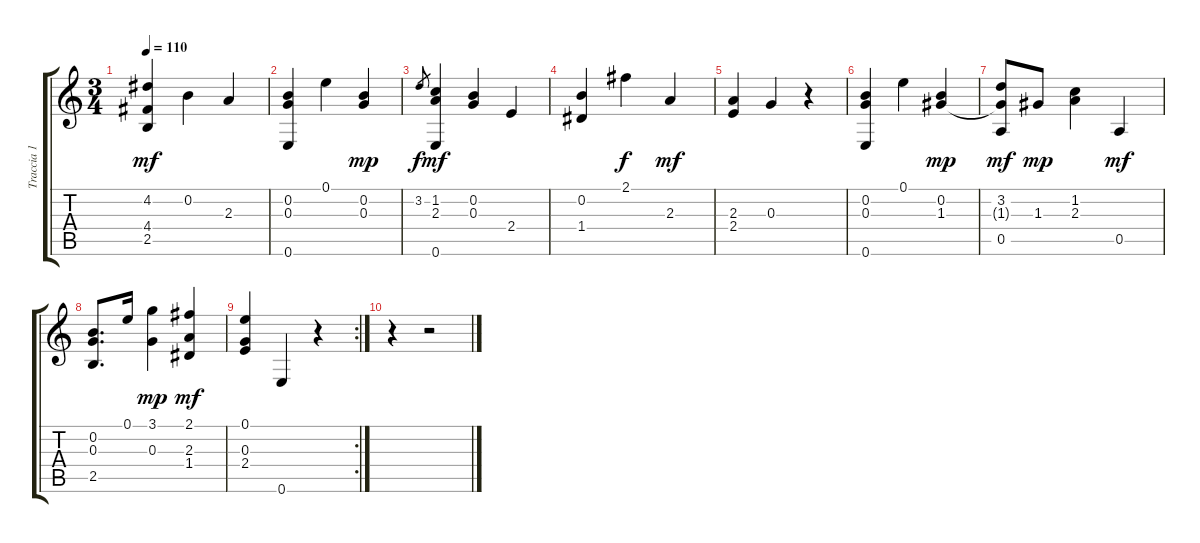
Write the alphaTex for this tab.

\track ("Traccia 1" "Traccia 1") {instrument acousticguitarnylon}
\staff {score tabs}
\tuning (E4 B3 G3 D3 A2 E2) {hide}
\ts (3 4)
\tempo 110
\clef g2
\ks c
(4.2 4.4 2.5).4{dy mf} 0.2.4 2.3.4 |
(0.2 0.3 0.6).4 0.1.4 (0.2 0.3).4{dy mp} |
3.2.8{gr dy f} (1.2 2.3 0.6).4{dy mf} (0.2 0.3).4 2.4.4 |
(0.2 1.4).4 2.1.4{dy f} 2.3.4{dy mf} |
(2.3 2.4).4 0.3.4 r.4 |
(0.2 0.3 0.6).4 0.1.4 (0.2 1.3).4{dy mp} |
(3.2 1.3{t} 0.5).8{dy mf} 1.3.8{dy mp} (1.2 2.3).4 0.5.4{dy mf} |
(0.2 0.3 2.5).8{d} 0.1.16 (3.1 0.3).4{dy mp} (2.1 2.3 1.4).4{dy mf} |
\rc 2
(0.1 0.3 2.4).4 0.6.4 r.4 |
r.4 r.2
